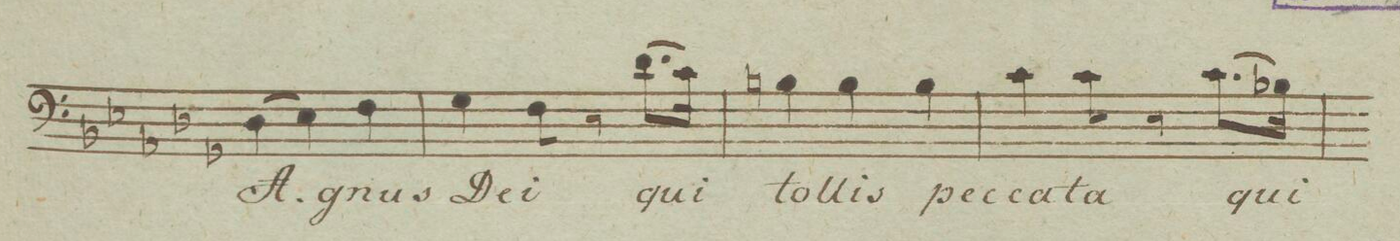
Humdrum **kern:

**kern	**text	**text
*I"Basso.	*	*
*clefF4	*	*
*k[b-e-a-d-g-]	*	*
*M3/4	*	*
(4D-\	A-	.
4E-\)	.	.
4F\	-gnus	.
=36	=36	=36
4G-\	De-	.
8F\	-i	.
8r	.	.
(8.d-\L	qui	.
16c\Jk)	.	.
=37	=37	=37
4Bn\	tol-	.
4B\	-lis	.
4B\	pec-	.
=38	=38	=38
4c\	-ca-	.
8c\	-ta	.
8r	.	.
(8.c\L	qui	.
16B-X\Jk)	.	.
=39	=39	=39
*-	*-	*-
